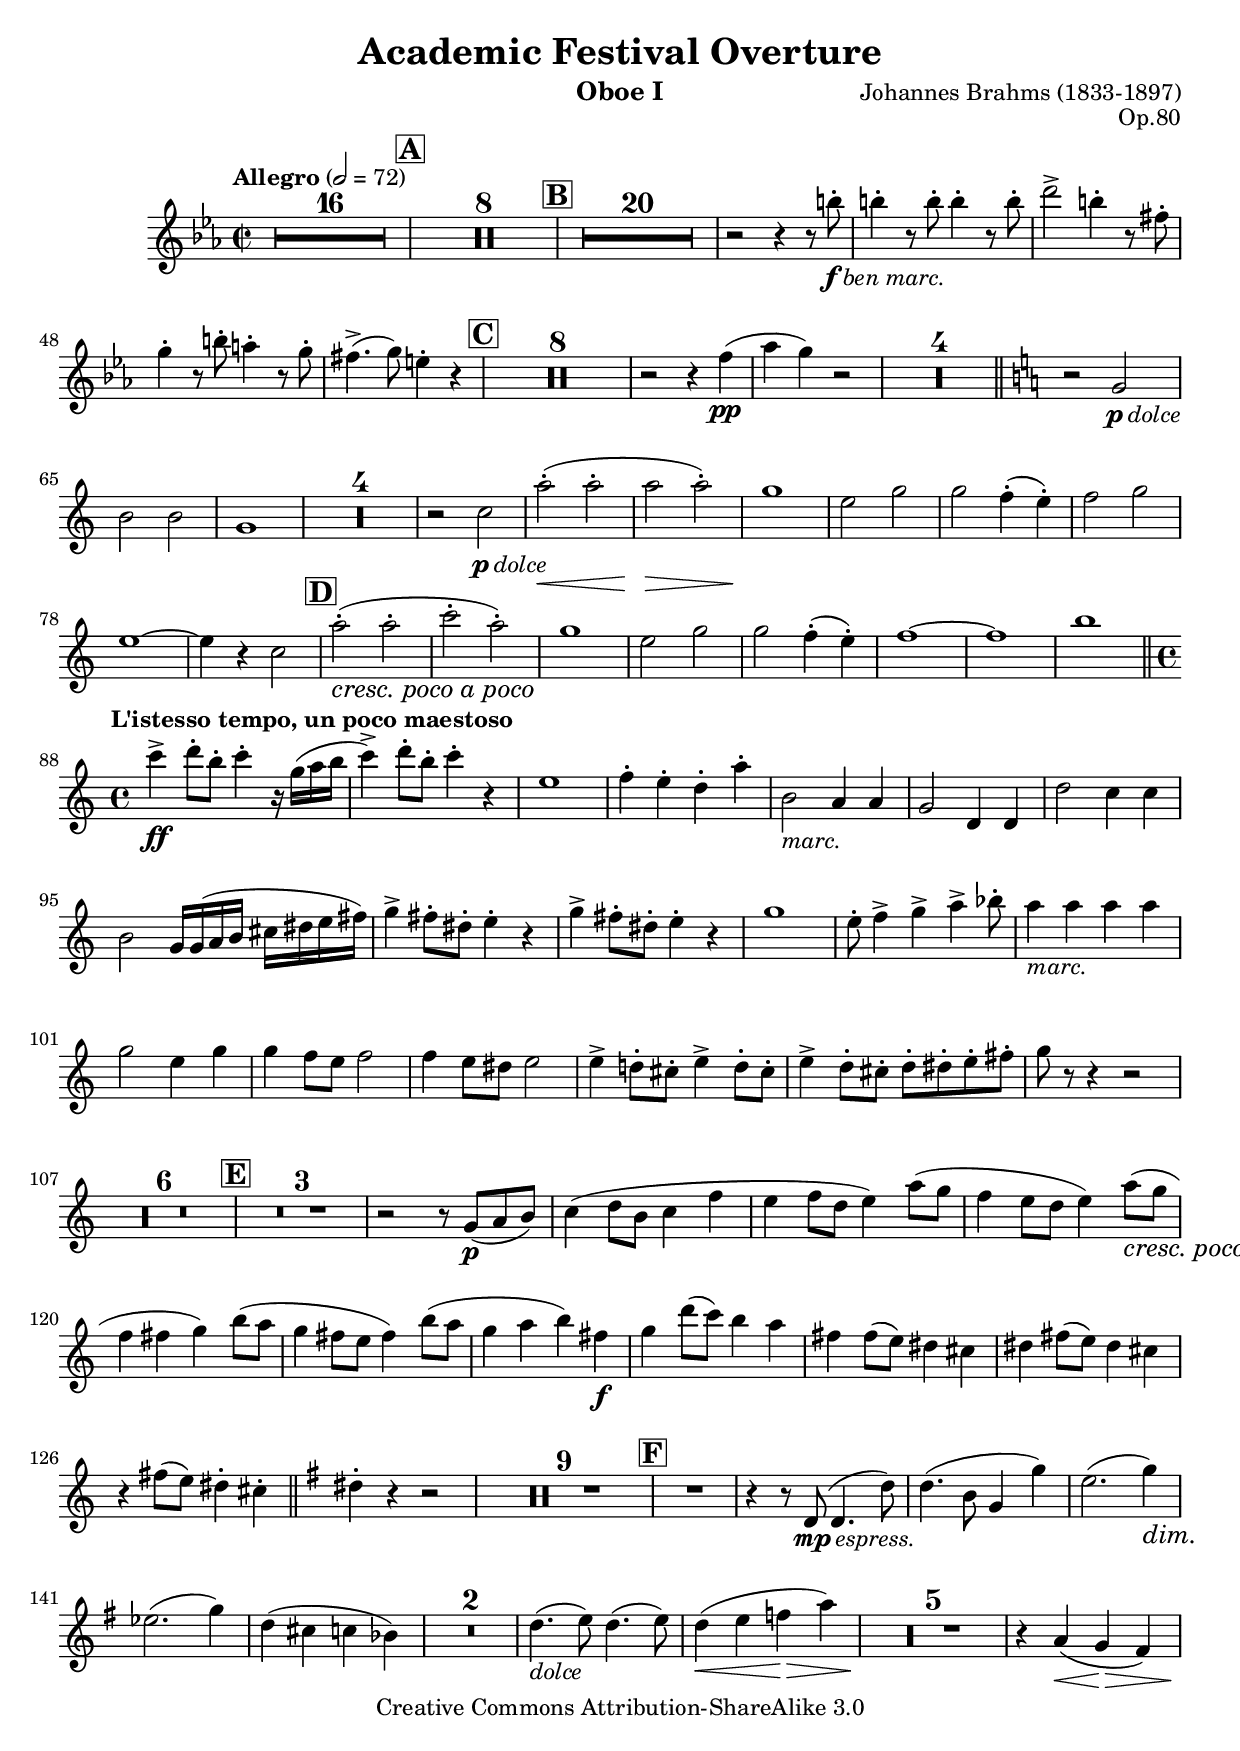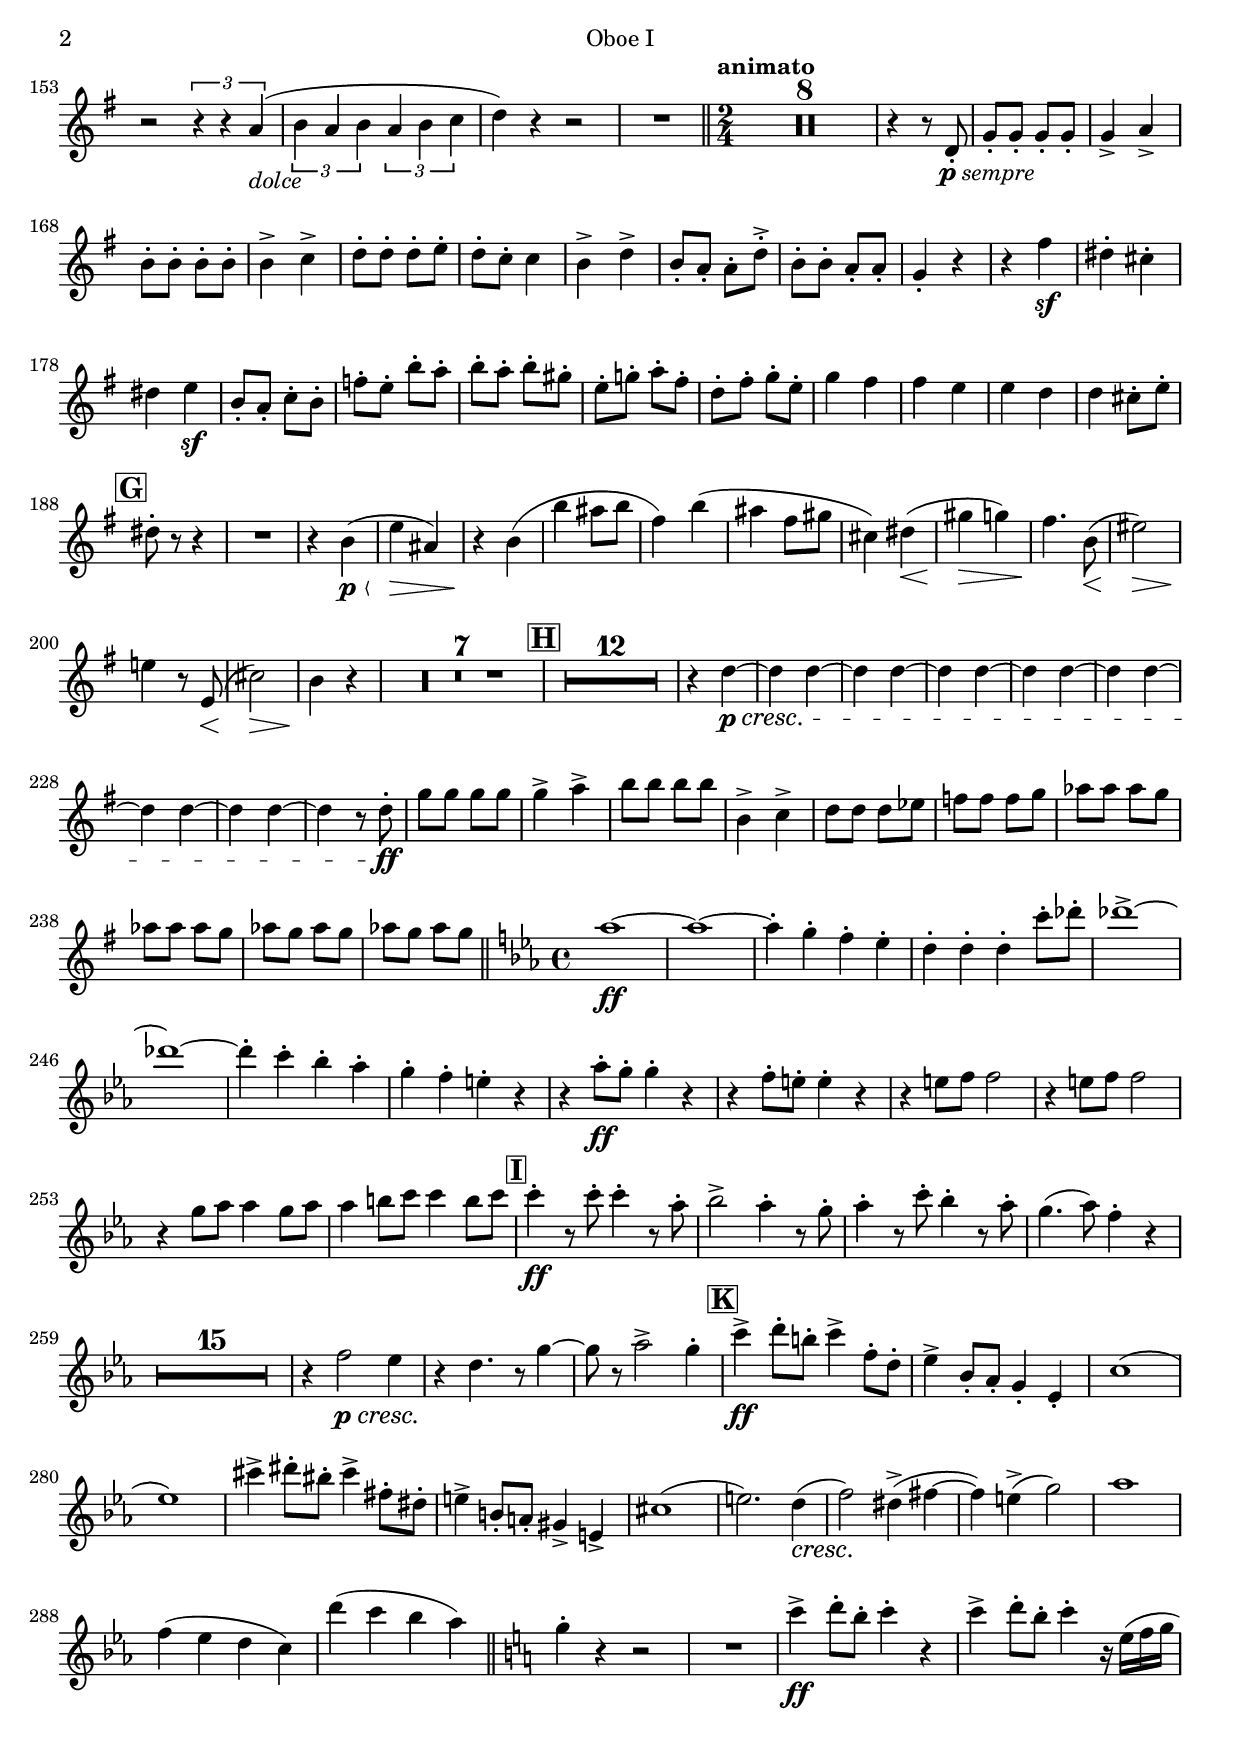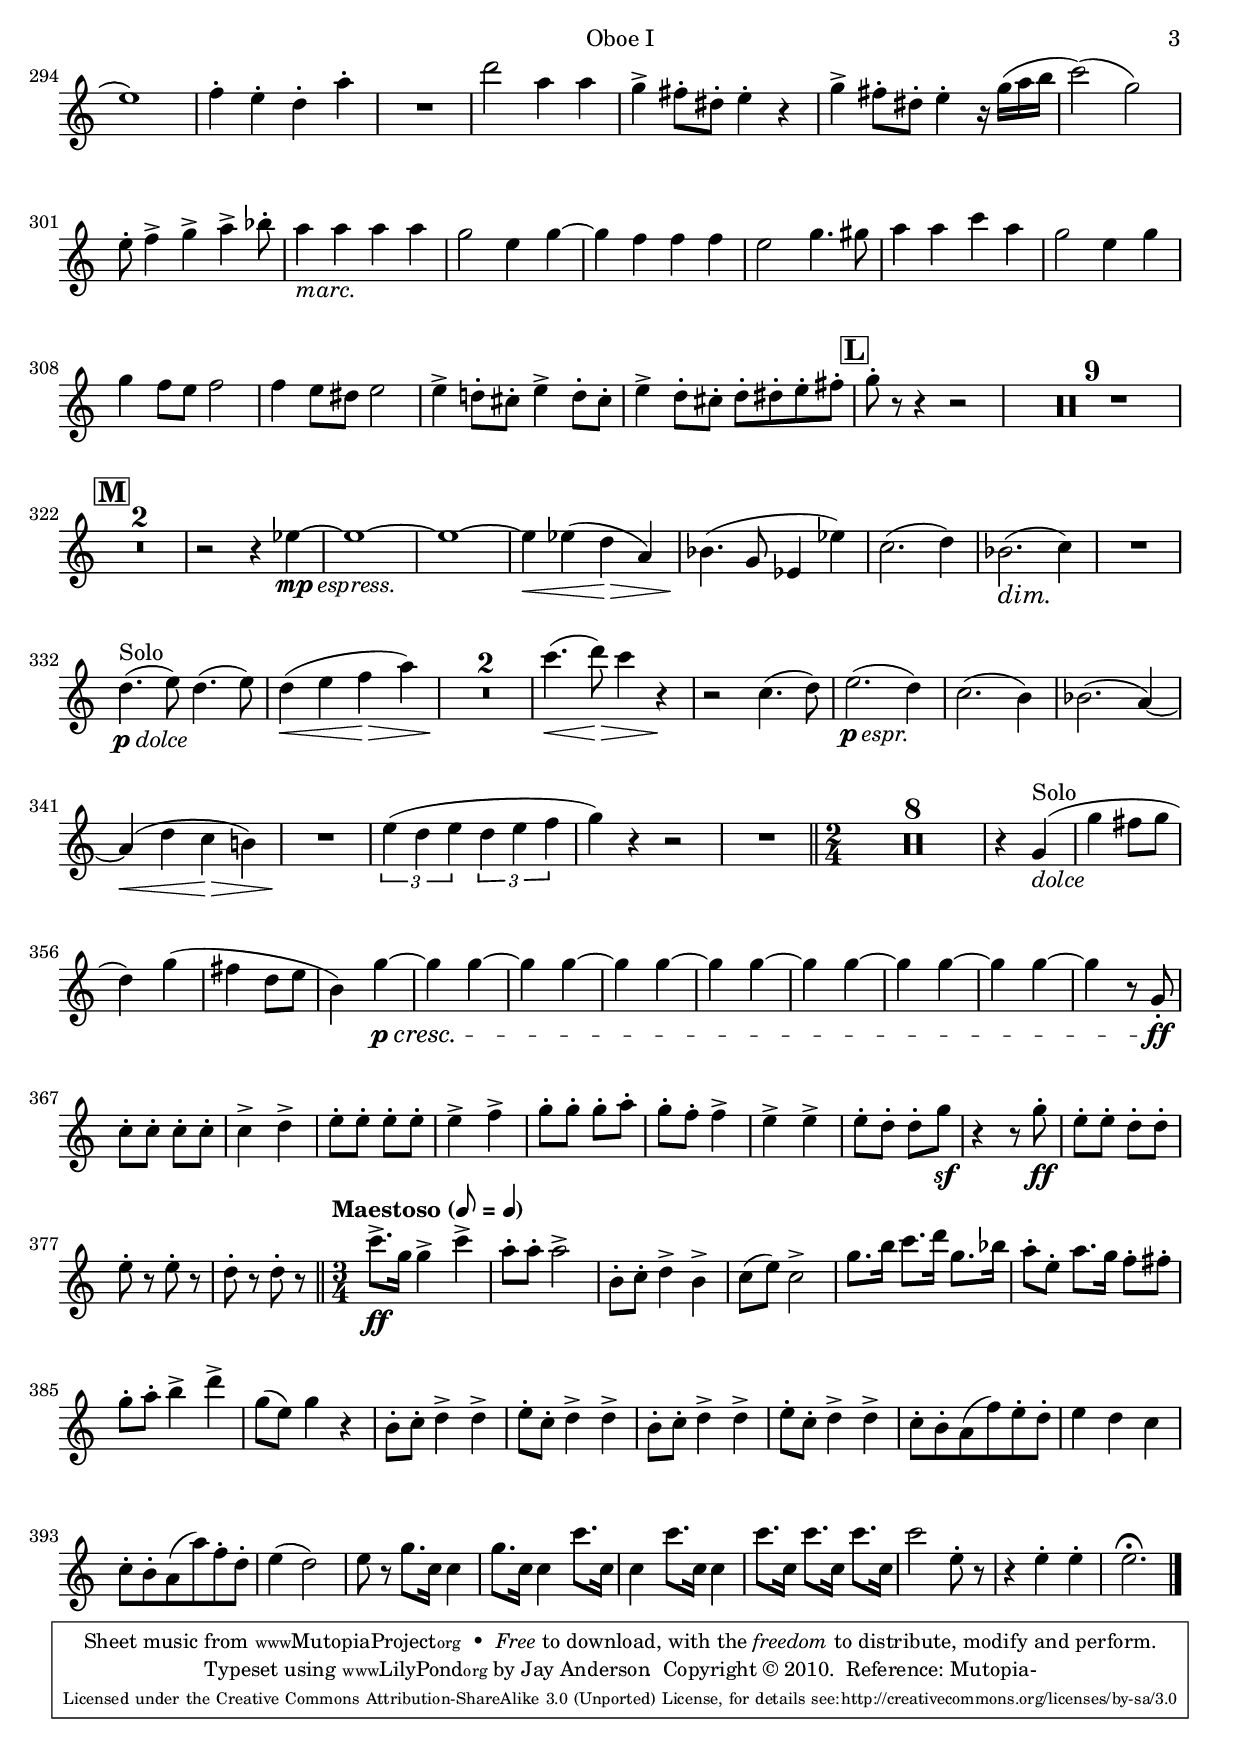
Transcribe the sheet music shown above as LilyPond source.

\version "2.13.51"

\include "defs.ily"
\include "oboe1.ily"

instrument = "Oboe I"

\include "header.ily"

\score
{
  \new Staff
  {
    << \removeWithTag #'score \oboeOne \outline >>
  }
}
